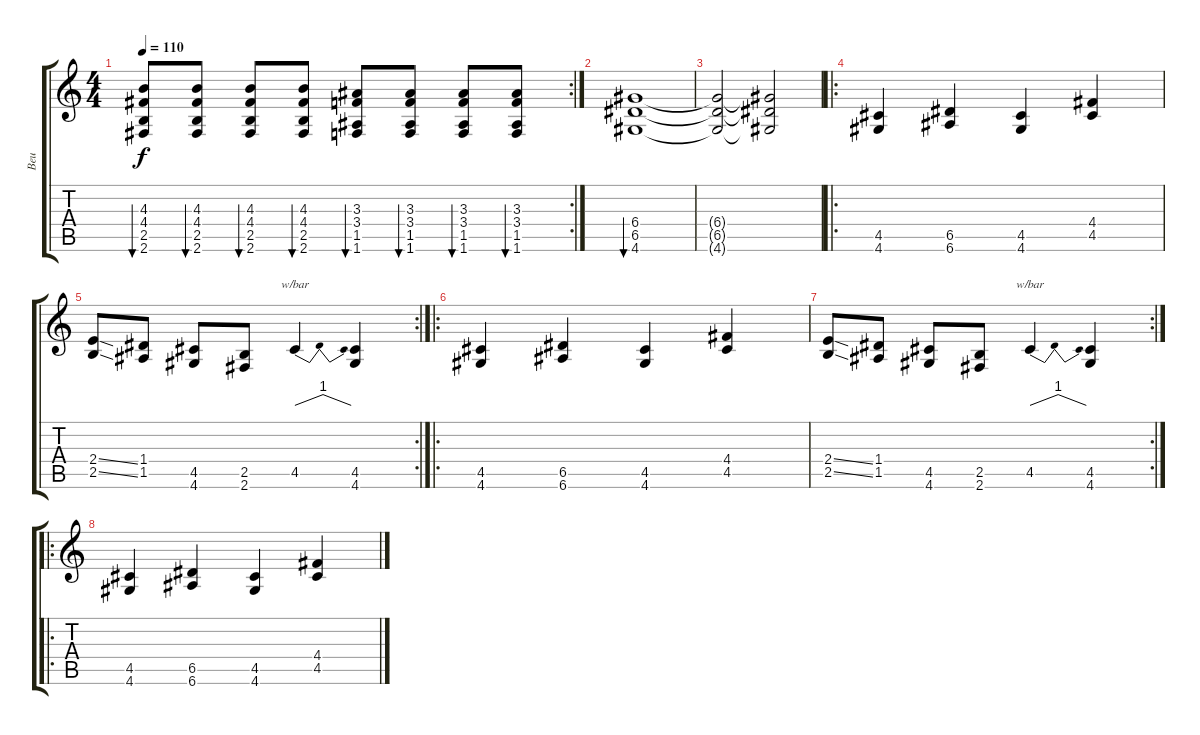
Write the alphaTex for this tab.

\track ("Beu" "Beu") {instrument electricguitarmuted}
\staff {score tabs}
\tuning (E4 B3 G3 D3 A2 E2) {hide}
\rc 2
\ts (4 4)
\tempo 110
\clef g2
\ks c
(4.3 4.4 2.5 2.6).8{bu 60 dy f} (4.3 4.4 2.5 2.6).8{bu 60} (4.3 4.4 2.5 2.6).8{bu 60} (4.3 4.4 2.5 2.6).8{bu 60} (3.3 3.4 1.5 1.6).8{bu 60} (3.3 3.4 1.5 1.6).8{bu 60} (3.3 3.4 1.5 1.6).8{bu 60} (3.3 3.4 1.5 1.6).8{bu 60} |
(6.4 6.5 4.6).1{bu 60 volume 0} |
(6.4{t} 6.5{t} 4.6{t}).2 (6.4{t} 6.5{t} 4.6{t}).2 |
\ro
(4.5 4.6).4{volume 13 instrument electricguitarmuted} (6.5 6.6).4 (4.5 4.6).4 (4.4 4.5).4 |
\rc 2
(2.4{ss} 2.5{ss}).8 (1.4 1.5).8 (4.5 4.6).8 (2.5 2.6).8 4.5.4{tbe (dip default 0 0 30 4 60 0)} (4.5 4.6).4 |
\ro
(4.5 4.6).4{volume 13 instrument electricguitarmuted} (6.5 6.6).4 (4.5 4.6).4 (4.4 4.5).4 |
\rc 2
(2.4{ss} 2.5{ss}).8 (1.4 1.5).8 (4.5 4.6).8 (2.5 2.6).8 4.5.4{tbe (dip default 0 0 30 4 60 0)} (4.5 4.6).4 |
\ro
(4.5 4.6).4{volume 13 instrument electricguitarmuted} (6.5 6.6).4 (4.5 4.6).4 (4.4 4.5).4
